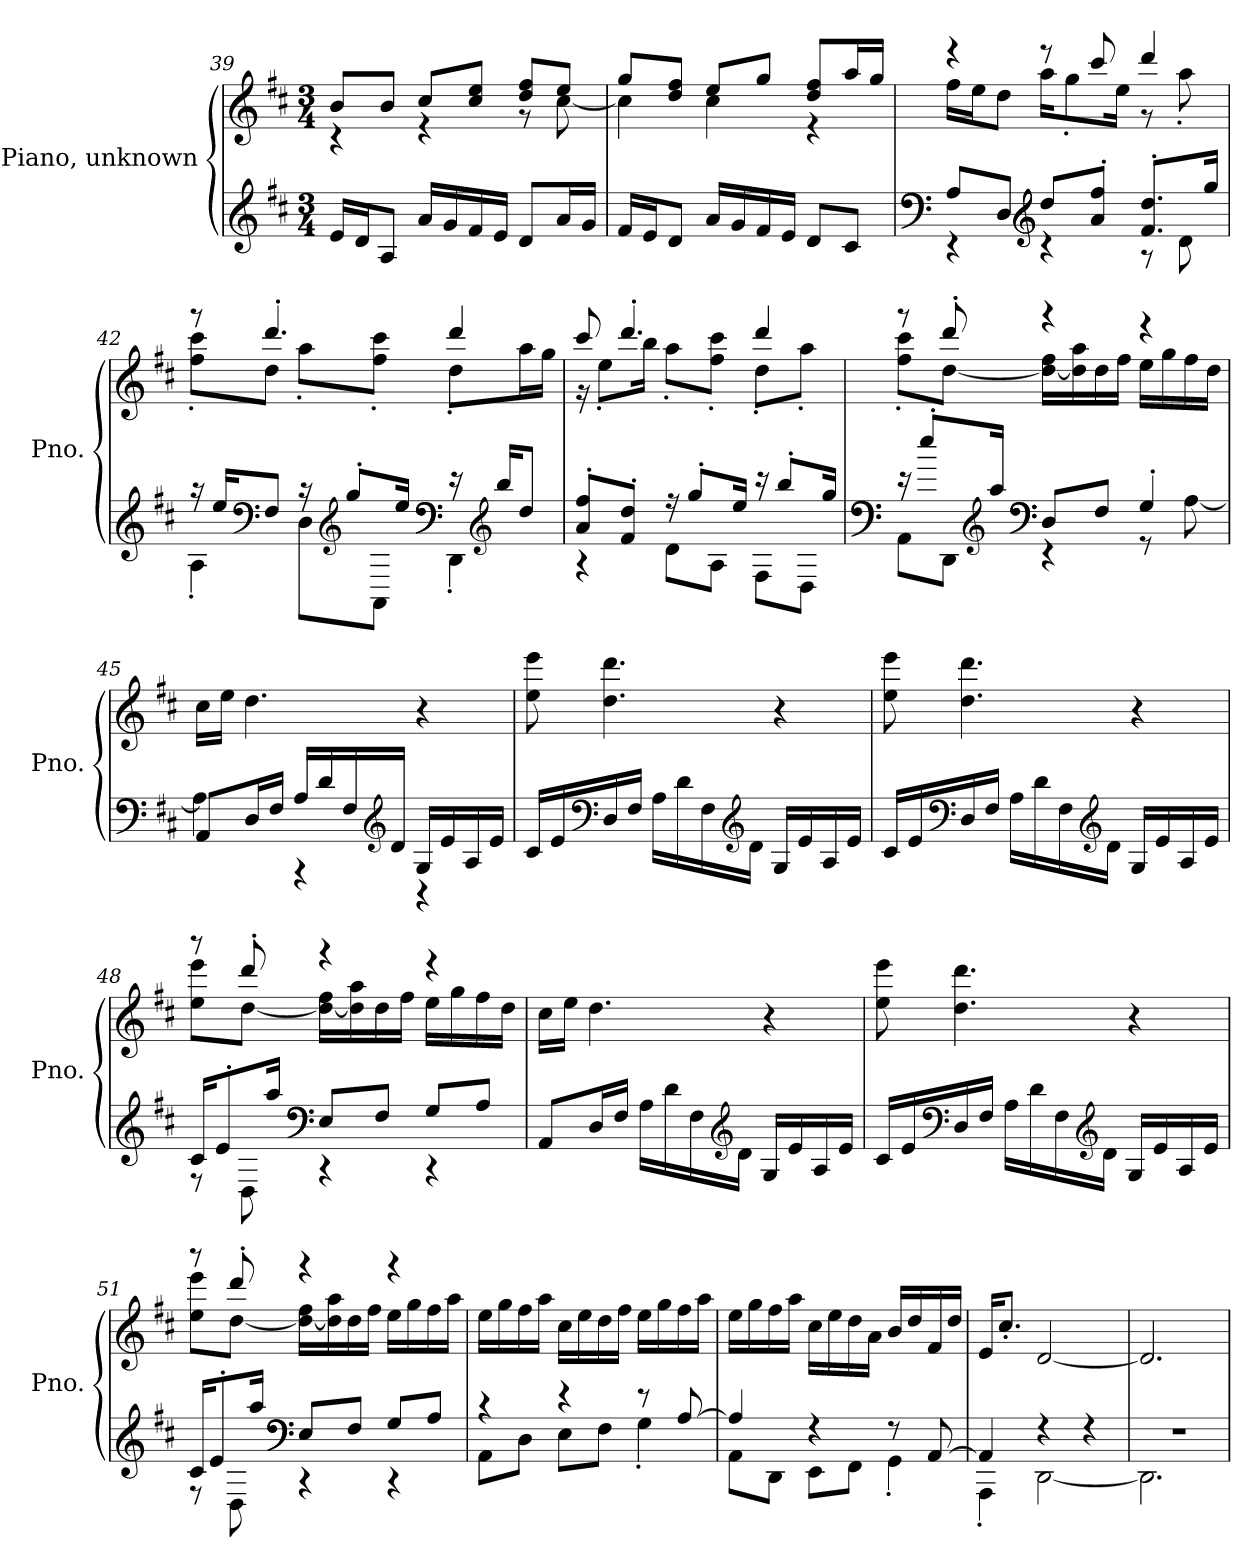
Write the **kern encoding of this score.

**kern	**kern
*part1	*part1
*staff2	*staff1
*I"Piano, unknown	*
*I'Pno.	*
*clefG2	*clefG2
*k[f#c#]	*k[f#c#]
*M3/4	*M3/4
=39	=39
*	*^
16e/LL	8b/L	4r
16d/J	.	.
8A/J	8b/J	.
16a/LL	8cc#/L	4r
16g/	.	.
16f#/	8cc#/ 8ee/J	.
16e/JJ	.	.
8d/L	8dd/ 8ff#/L	8r
16a/L	8ee/J	[8cc#\
16g/JJ	.	.
!!LO:PB:g=z	!!
=40	=40	=40
16f#/LL	8gg/L	4cc#\]
16e/J	.	.
8d/J	8dd/ 8ff#/J	.
16a/LL	8ee/L	4cc#\
16g/	.	.
16f#/	8gg/J	.
16e/JJ	.	.
8d/L	8dd/ 8ff#/L	4r
8c#/J	16aa/L	.
.	16gg/JJ	.
=41	=41	=41
*clefF4	*	*
*^	*	*
8A/L	4r	4r	16ff#\LL
.	.	.	16ee\J
8D/J	.	.	8dd\J
*clefG2	*	*	*
8dd/L	4r	8r	16aa\KL
.	.	.	8gg'\
8a/' 8ff#/'J	.	8ccc#/	.
.	.	.	16ee\Jk
8.f#/' 8.dd/'L	8r	4ddd/	8r
.	8d\	.	8aa'\
16gg/Jk	.	.	.
=42	=42	=42	=42
16r	4A'\	8r	8ff#\' 8ccc#\'L
16ee/KL	.	.	.
*clefF4	*	*	*
8F#/J	.	4.ddd'/	8dd\J
16r	8D\L	.	8aa'\L
*clefG2	*	*	*
8gg'/L	.	.	.
.	8AA\J	.	8ff#\' 8ccc#\'J
16ee/Jk	.	.	.
*clefF4	*	*	*
16r	4DD'\	4ddd/	8dd'\L
*clefG2	*	*	*
16bb/KL	.	.	.
8dd/J	.	.	16aa\L
.	.	.	16gg\JJ
!!LO:LB:g=z	!!
=43	=43	=43	=43
8a/' 8ff#/'L	4r	8ccc#/	16r
.	.	.	8ee'\L
8f#/' 8dd/'J	.	4.ddd'/	.
.	.	.	16bb\Jk
16r	8d\L	.	8aa'\L
8gg'/L	.	.	.
.	8A\J	.	8ff#\' 8ccc#\'J
16ee/Jk	.	.	.
16r	8F#\L	4ddd/	8dd'\L
8bb'/L	.	.	.
.	8D\J	.	8aa'\J
16gg/Jk	.	.	.
=44	=44	=44	=44
*clefF4	*	*	*
16r	8AA\L	8r	8ff#\' 8ccc#\'L
8ee'/L	.	.	.
.	8DD\J	8ddd'/	[8dd\J
*clefG2	*	*	*
16aa/Jk	.	.	.
*clefF4	*	*	*
8D/L	4r	4r	16dd\_ 16ff#\LL
.	.	.	16dd\] 16aa\
8F#/J	.	.	16dd\
.	.	.	16ff#\JJ
4G'/	8r	4r	16ee\LL
.	.	.	16gg\
.	[8A\	.	16ff#\
.	.	.	16dd\JJ
*	*	*v	*v
!!LO:LB:g=z
=45	=45	=45
8AA/L	4A\]	16cc#\LL
.	.	16ee\JJ
16D/L	.	4.dd\
16F#/JJ	.	.
16A/LL	4r	.
16d/	.	.
16F#/	.	.
*clefG2	*	*
16d/JJ	.	.
16G/LL	4r	4r
16e/	.	.
16A/	.	.
16e/JJ	.	.
*v	*v	*
=46	=46
16c#/LL	8ee\ 8eee\
16e/	.
*clefF4	*
16D/	4.dd\ 4.ddd\
16F#/JJ	.
16A\LL	.
16d\	.
16F#\	.
*clefG2	*
16d\JJ	.
16G/LL	4r
16e/	.
16A/	.
16e/JJ	.
=47	=47
16c#/LL	8ee\ 8eee\
16e/	.
*clefF4	*
16D/	4.dd\ 4.ddd\
16F#/JJ	.
16A\LL	.
16d\	.
16F#\	.
*clefG2	*
16d\JJ	.
16G/LL	4r
16e/	.
16A/	.
16e/JJ	.
!!LO:LB:g=z
=48	=48
*^	*^
16c#/KL	8r	8r	8ee\ 8eee\L
8e'/	.	.	.
.	8D\	8ddd'/	[8dd\J
16aa/Jk	.	.	.
*clefF4	*	*	*
8E/L	4r	4r	16dd\_ 16ff#\LL
.	.	.	16dd\] 16aa\
8F#/J	.	.	16dd\
.	.	.	16ff#\JJ
8G/L	4r	4r	16ee\LL
.	.	.	16gg\
8A/J	.	.	16ff#\
.	.	.	16dd\JJ
*v	*v	*	*
*	*v	*v
=49	=49
8AA/L	16cc#\LL
.	16ee\JJ
16D/L	4.dd\
16F#/JJ	.
16A\LL	.
16d\	.
16F#\	.
*clefG2	*
16d\JJ	.
16G/LL	4r
16e/	.
16A/	.
16e/JJ	.
=50	=50
16c#/LL	8ee\ 8eee\
16e/	.
*clefF4	*
16D/	4.dd\ 4.ddd\
16F#/JJ	.
16A\LL	.
16d\	.
16F#\	.
*clefG2	*
16d\JJ	.
16G/LL	4r
16e/	.
16A/	.
16e/JJ	.
!!LO:LB:g=z
=51	=51
*^	*^
16c#/KL	8r	8r	8ee\ 8eee\L
8e'/	.	.	.
.	8D\	8ddd'/	[8dd\J
16aa/Jk	.	.	.
*clefF4	*	*	*
8E/L	4r	4r	16dd\_ 16ff#\LL
.	.	.	16dd\] 16aa\
8F#/J	.	.	16dd\
.	.	.	16ff#\JJ
8G/L	4r	4r	16ee\LL
.	.	.	16gg\
8A/J	.	.	16ff#\
.	.	.	16aa\JJ
*	*	*v	*v
=52	=52	=52
4r	8AA\L	16ee\LL
.	.	16gg\
.	8D\J	16ff#\
.	.	16aa\JJ
4r	8E\L	16cc#\LL
.	.	16ee\
.	8F#\J	16dd\
.	.	16ff#\JJ
8r	4G'\	16ee\LL
.	.	16gg\
[8A/	.	16ff#\
.	.	16aa\JJ
=53	=53	=53
4A/]	8AA\L	16ee\LL
.	.	16gg\
.	8DD\J	16ff#\
.	.	16aa\JJ
4r	8EE\L	16cc#\LL
.	.	16ee\
.	8FF#\J	16dd\
.	.	16a\JJ
8r	4GG'\	16b/LL
.	.	16dd/
[8AA/	.	16f#/
.	.	16dd/JJ
=54	=54	=54
4AA/]	4AAA'\	16e/KL
.	.	8.cc#'/J
4r	[2DD\	[2d/
4r	.	.
!!LO:LB:g=z
=55	=55	=55
2.r	2.DD\]	2.d/]
*v	*v	*
=	=
*-	*-
